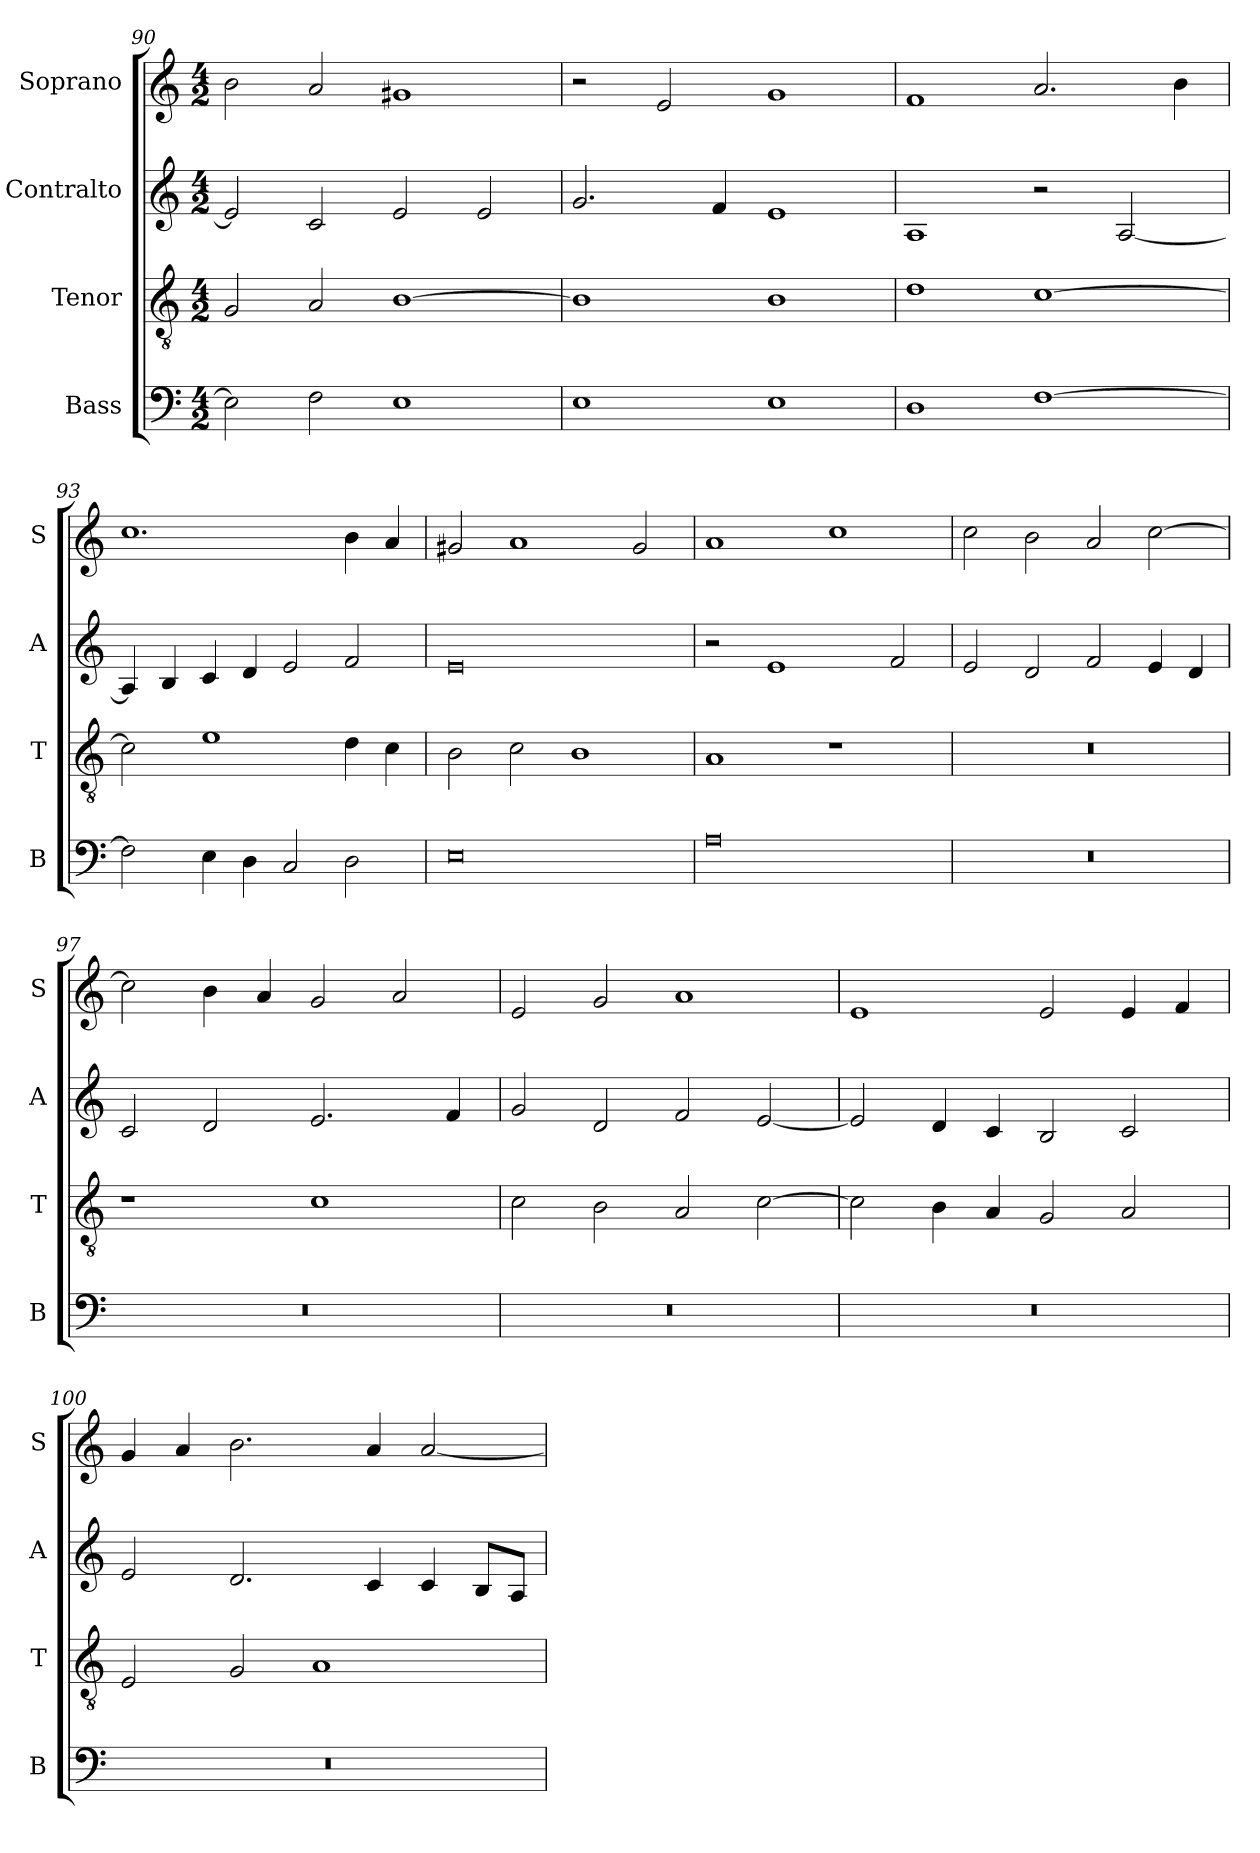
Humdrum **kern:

**kern	**kern	**kern	**kern
*part4	*part3	*part2	*part1
*staff4	*staff3	*staff2	*staff1
*I"Bass	*I"Tenor	*I"Contralto	*I"Soprano
*I'B	*I'T	*I'A	*I'S
*clefF4	*clefGv2	*clefG2	*clefG2
*k[]	*k[]	*k[]	*k[]
*A:aeo	*A:aeo	*A:aeo	*A:aeo
*M4/2	*M4/2	*M4/2	*M4/2
=90	=90	=90	=90
2E]	2G	2e]	2b
2F	2A	2c	2a
1E	[1B	2e	1g#X
.	.	2e	.
=91	=91	=91	=91
1E	1B]	2.g	2r
.	.	.	2e
.	.	4f	.
1E	1B	1e	1g
=92	=92	=92	=92
1D	1d	1A	1f
[1F	[1c	2r	2.a
.	.	[2A	.
.	.	.	4b
=93	=93	=93	=93
2F]	2c]	4A]	1.cc
.	.	4B	.
4E	1e	4c	.
4D	.	4d	.
2C	.	2e	.
2D	4d	2f	4b
.	4c	.	4a
=94	=94	=94	=94
0E	2B	0e	2g#X
.	2c	.	1a
.	1B	.	.
.	.	.	2g#
=95	=95	=95	=95
0A	1A	2r	1a
.	.	1e	.
.	1r	.	1cc
.	.	2f	.
=96	=96	=96	=96
0r	0r	2e	2cc
.	.	2d	2b
.	.	2f	2a
.	.	4e	[2cc
.	.	4d	.
=97	=97	=97	=97
0r	1r	2c	2cc]
.	.	2d	4b
.	.	.	4a
.	1c	2.e	2g
.	.	.	2a
.	.	4f	.
=98	=98	=98	=98
0r	2c	2g	2e
.	2B	2d	2g
.	2A	2f	1a
.	[2c	[2e	.
=99	=99	=99	=99
0r	2c]	2e]	1e
.	4B	4d	.
.	4A	4c	.
.	2G	2B	2e
.	2A	2c	4e
.	.	.	4f
=100	=100	=100	=100
0r	2E	2e	4g
.	.	.	4a
.	2G	2.d	2.b
.	1A	.	.
.	.	4c	4a
.	.	4c	[2a
.	.	8B/L	.
.	.	8A/J	.
=	=	=	=
*-	*-	*-	*-
